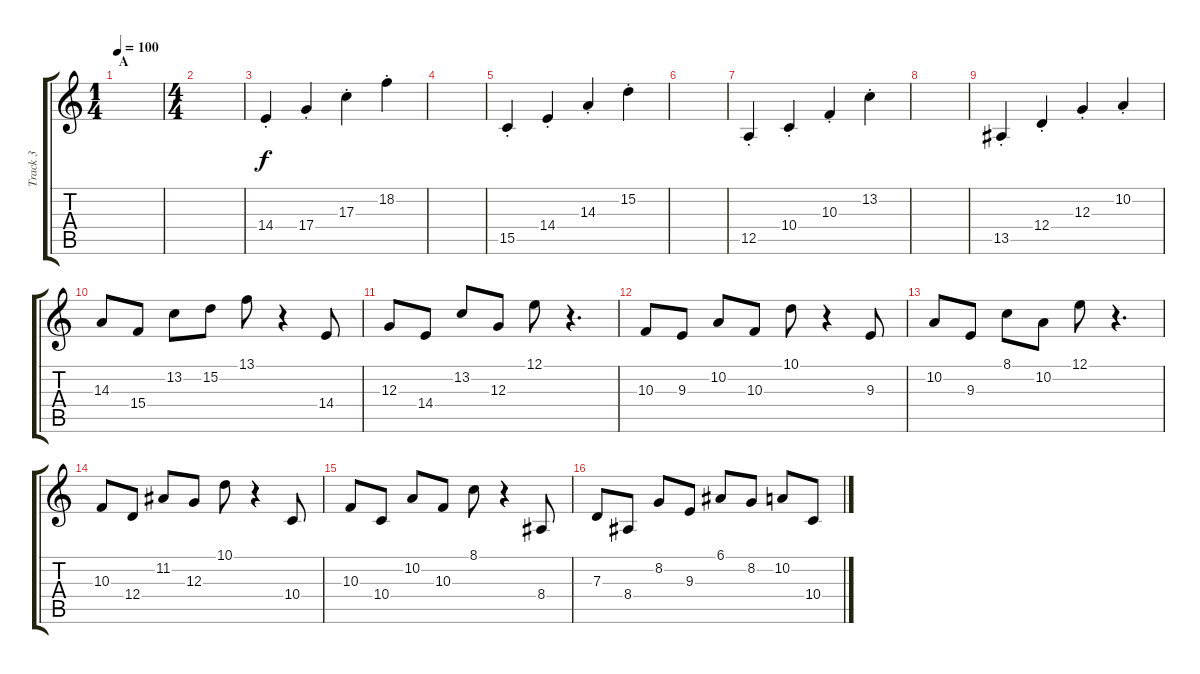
\track ("Track 3" "Track 3") {instrument pizzicatostrings}
\staff {score tabs}
\tuning (E4 B3 G3 D3 A2 E2) {hide}
\ts (1 4)
\section ("" "A")
\tempo 100
\clef g2
\ks c
|
\ts (4 4)
|
14.4{st}.4 17.4{st}.4 17.3{st}.4 18.2{st}.4 |
|
15.5{st}.4 14.4{st}.4 14.3{st}.4 15.2{st}.4 |
|
12.5{st}.4 10.4{st}.4 10.3{st}.4 13.2{st}.4 |
|
13.5{st}.4 12.4{st}.4 12.3{st}.4 10.2{st}.4 |
14.3.8 15.4.8 13.2.8 15.2.8 13.1.8 r.4 14.4.8 |
12.3.8 14.4.8 13.2.8 12.3.8 12.1.8 r.4{d} |
10.3.8 9.3.8 10.2.8 10.3.8 10.1.8 r.4 9.3.8 |
10.2.8 9.3.8 8.1.8 10.2.8 12.1.8 r.4{d} |
10.3.8 12.4.8 11.2.8 12.3.8 10.1.8 r.4 10.4.8 |
10.3.8 10.4.8 10.2.8 10.3.8 8.1.8 r.4 8.4.8 |
7.3.8 8.4.8 8.2.8 9.3.8 6.1.8 8.2.8 10.2.8 10.4.8
